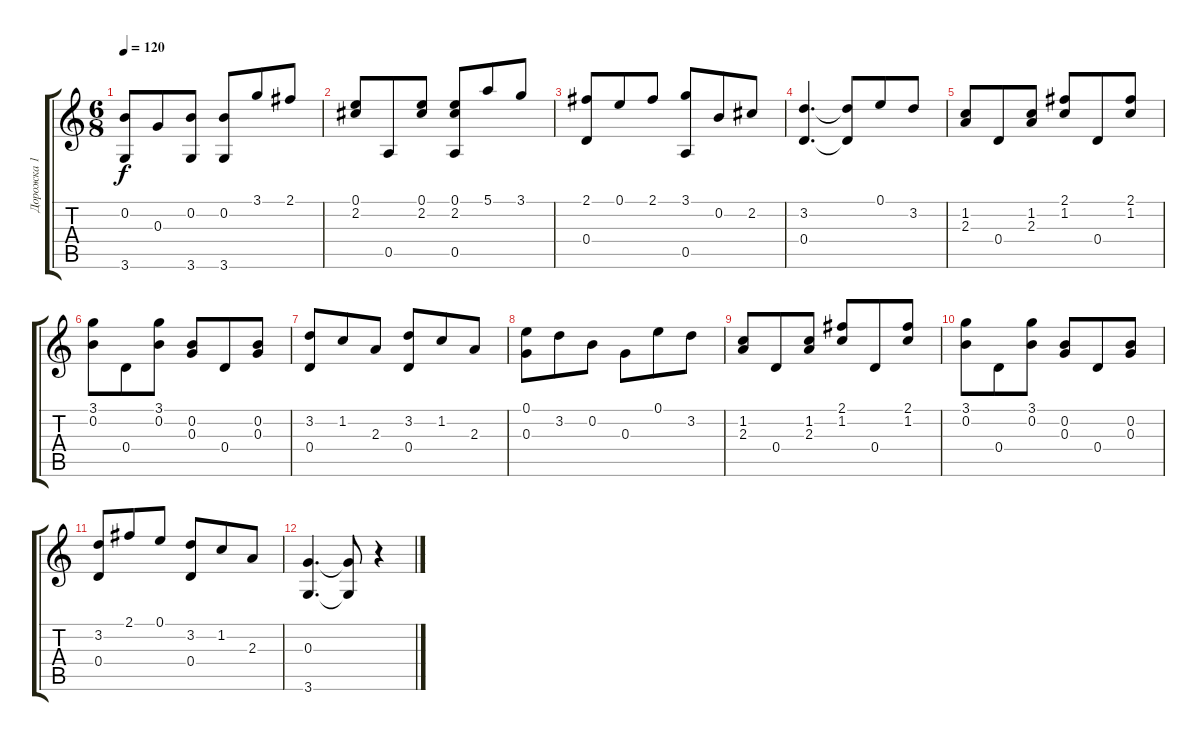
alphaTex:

\track ("Дорожка 1" "Дорожка 1") {instrument acousticguitarnylon}
\staff {score tabs}
\tuning (E4 B3 G3 D3 A2 E2) {hide}
\ts (6 8)
\tempo 120
\clef g2
\ks c
(0.2 3.6).8{dy f} 0.3.8 (0.2 3.6).8 (0.2 3.6).8 3.1.8 2.1.8 |
(0.1 2.2).8 0.5.8 (0.1 2.2).8 (0.1 2.2 0.5).8 5.1.8 3.1.8 |
(2.1 0.4).8 0.1.8 2.1.8 (3.1 0.5).8 0.2.8 2.2.8 |
(3.2 0.4).4{d} (3.2{t} 0.4{t}).8 0.1.8 3.2.8 |
(1.2 2.3).8 0.4.8 (1.2 2.3).8 (2.1 1.2).8 0.4.8 (2.1 1.2).8 |
(3.1 0.2).8 0.4.8 (3.1 0.2).8 (0.2 0.3).8 0.4.8 (0.2 0.3).8 |
(3.2 0.4).8 1.2.8 2.3.8 (3.2 0.4).8 1.2.8 2.3.8 |
(0.1 0.3).8 3.2.8 0.2.8 0.3.8 0.1.8 3.2.8 |
(1.2 2.3).8 0.4.8 (1.2 2.3).8 (2.1 1.2).8 0.4.8 (2.1 1.2).8 |
(3.1 0.2).8 0.4.8 (3.1 0.2).8 (0.2 0.3).8 0.4.8 (0.2 0.3).8 |
(3.2 0.4).8 2.1.8 0.1.8 (3.2 0.4).8 1.2.8 2.3.8 |
(0.3 3.6).4{d} (0.3{t} 3.6{t}).8 r.4
